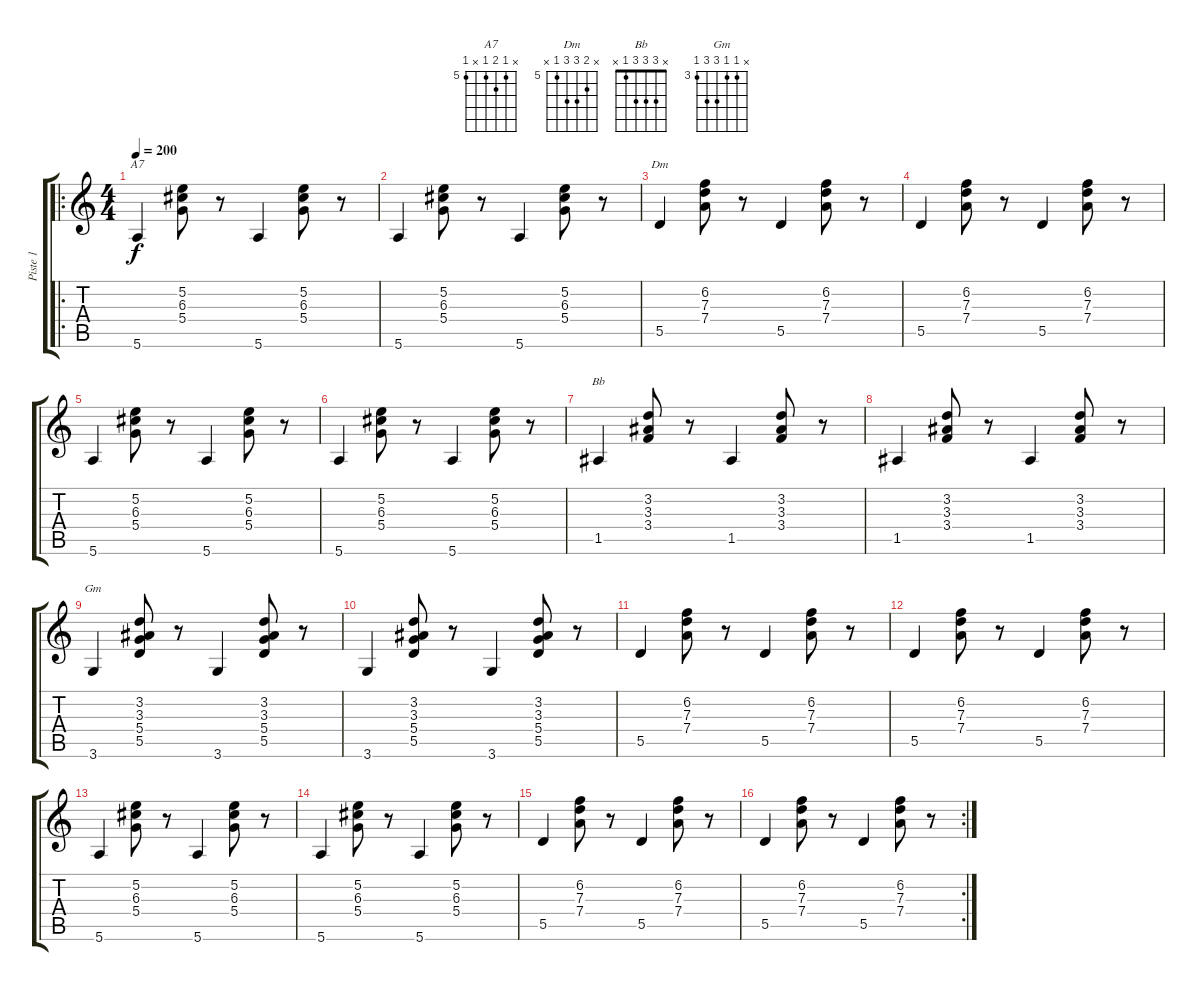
\track ("Piste 1" "Piste 1") {instrument acousticguitarnylon}
\staff {score tabs}
\tuning (E4 B3 G3 D3 A2 E2) {hide}
\chord ("A7" x 5 6 5 x 5) {firstfret 5}
\chord ("Dm" x 6 7 7 5 x) {firstfret 5}
\chord ("Bb" x 3 3 3 1 x)
\chord ("Gm" x 3 3 5 5 3) {firstfret 3}
\ro
\ts (4 4)
\tempo 200
\clef g2
\ks c
5.6.4{ch "A7" dy f instrument acousticguitarnylon} (5.2 6.3 5.4).8 r.8 5.6.4 (5.2 6.3 5.4).8 r.8 |
5.6.4 (5.2 6.3 5.4).8 r.8 5.6.4 (5.2 6.3 5.4).8 r.8 |
5.5.4{ch "Dm"} (6.2 7.3 7.4).8 r.8 5.5.4 (6.2 7.3 7.4).8 r.8 |
5.5.4 (6.2 7.3 7.4).8 r.8 5.5.4 (6.2 7.3 7.4).8 r.8 |
5.6.4 (5.2 6.3 5.4).8 r.8 5.6.4 (5.2 6.3 5.4).8 r.8 |
5.6.4 (5.2 6.3 5.4).8 r.8 5.6.4 (5.2 6.3 5.4).8 r.8 |
1.5.4{ch "Bb"} (3.2 3.3 3.4).8 r.8 1.5.4 (3.2 3.3 3.4).8 r.8 |
1.5.4 (3.2 3.3 3.4).8 r.8 1.5.4 (3.2 3.3 3.4).8 r.8 |
3.6.4{ch "Gm"} (3.2 3.3 5.4 5.5).8 r.8 3.6.4 (3.2 3.3 5.4 5.5).8 r.8 |
3.6.4 (3.2 3.3 5.4 5.5).8 r.8 3.6.4 (3.2 3.3 5.4 5.5).8 r.8 |
5.5.4 (6.2 7.3 7.4).8 r.8 5.5.4 (6.2 7.3 7.4).8 r.8 |
5.5.4 (6.2 7.3 7.4).8 r.8 5.5.4 (6.2 7.3 7.4).8 r.8 |
5.6.4 (5.2 6.3 5.4).8 r.8 5.6.4 (5.2 6.3 5.4).8 r.8 |
5.6.4 (5.2 6.3 5.4).8 r.8 5.6.4 (5.2 6.3 5.4).8 r.8 |
5.5.4 (6.2 7.3 7.4).8 r.8 5.5.4 (6.2 7.3 7.4).8 r.8 |
\rc 2
5.5.4 (6.2 7.3 7.4).8 r.8 5.5.4 (6.2 7.3 7.4).8 r.8
